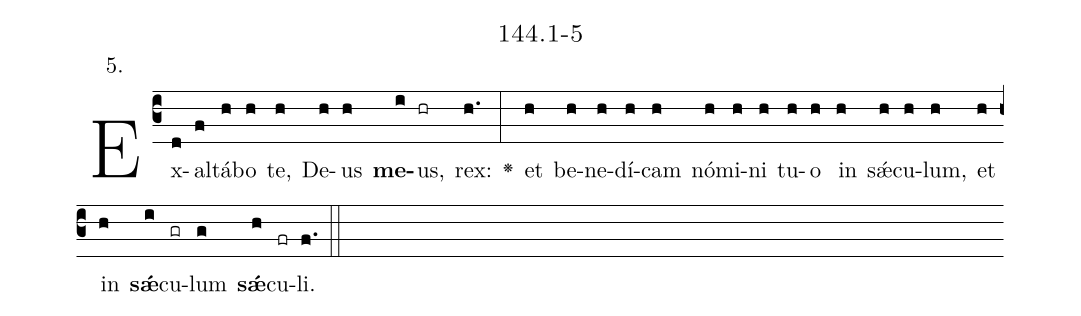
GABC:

name: 144.1-5;
annotation: 5.;
%%
(c3)Ex(d)al(f)tá(h)bo(h) te,(h) De(h)us(h) <b>me</b>(i)us,(hr) rex:(h.) <v>\greheightstar</v>(:) et(h) be(h)ne(h)dí(h)cam(h) nó(h)mi(h)ni(h) tu(h)o(h) in(h) sǽ(h)cu(h)lum,(h) et(h) in(h) <b>sǽ</b>(i)cu(gr)lum(g) <b>sǽ</b>(h)cu(fr)li.(f.) (::)


%E(h) u(h) o(i) u(g) a(h) e.(f.) (::)
